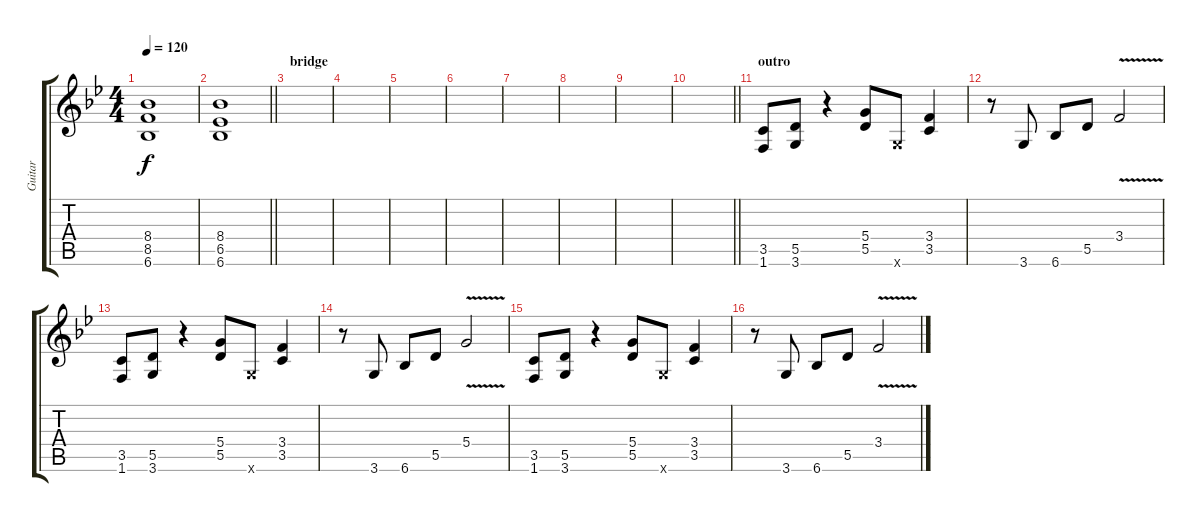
\track ("Guitar" "Guitar") {instrument overdrivenguitar}
\staff {score tabs}
\tuning (E4 B3 G3 D3 A2 E2) {hide}
\ts (4 4)
\tempo 120
\clef g2
\ks gminor
(8.4 8.5 6.6).1{dy f} |
\barLineRight lightlight
(8.4 6.5 6.6).1 |
\section ("" "bridge")
|
|
|
|
|
|
|
\barLineRight lightlight
|
\section ("" "outro")
(3.5 1.6).8 (5.5 3.6).8 r.4 (5.4 5.5).8 3.6{x}.8 (3.4 3.5).4 |
r.8 3.6.8 6.6.8 5.5.8 3.4{v}.2 |
(3.5 1.6).8 (5.5 3.6).8 r.4 (5.4 5.5).8 3.6{x}.8 (3.4 3.5).4 |
r.8 3.6.8 6.6.8 5.5.8 5.4{v}.2 |
(3.5 1.6).8 (5.5 3.6).8 r.4 (5.4 5.5).8 3.6{x}.8 (3.4 3.5).4 |
r.8 3.6.8 6.6.8 5.5.8 3.4{v}.2
